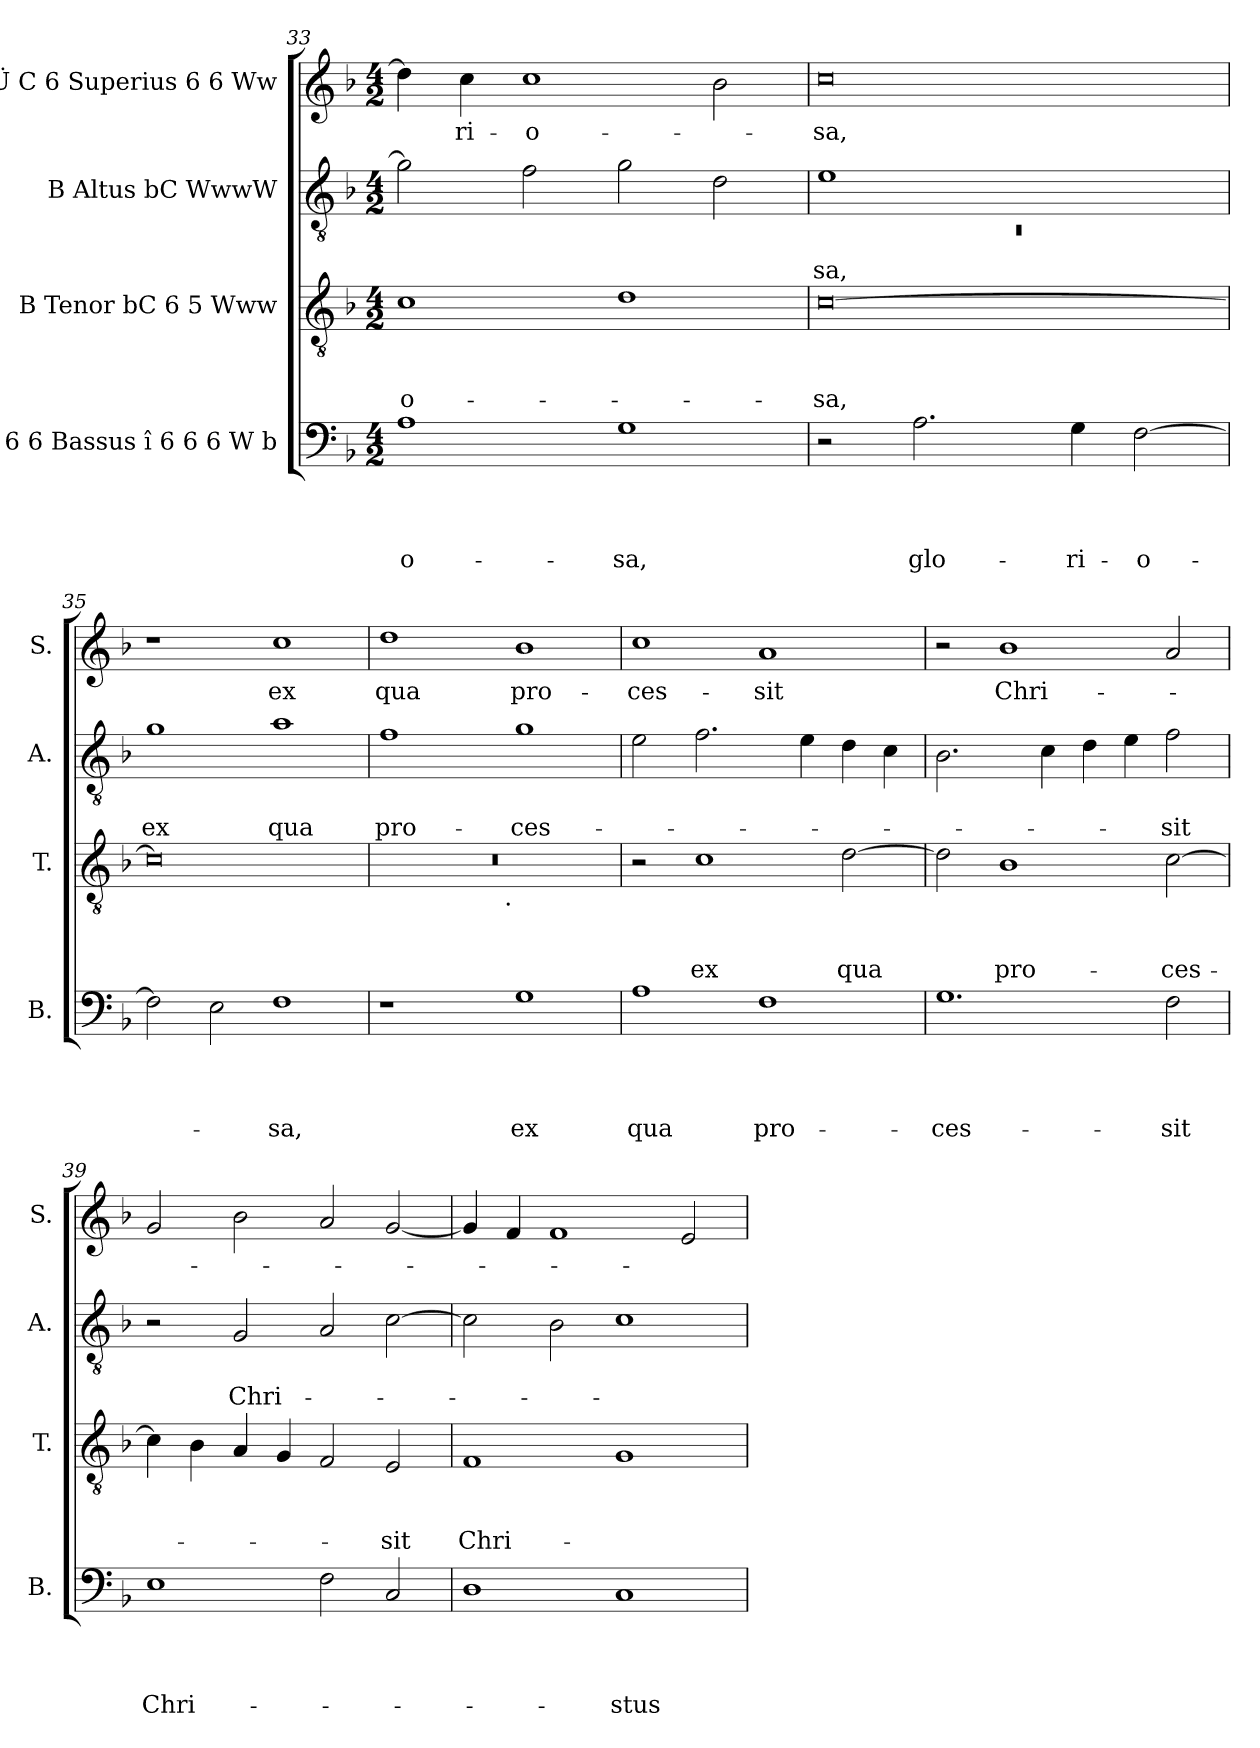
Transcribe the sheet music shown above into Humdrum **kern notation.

**kern	**text	**text	**text	**text	**kern	**text	**text	**text	**kern	**text	**text	**kern	**text
*part4	*part4	*part4	*part4	*part4	*part3	*part3	*part3	*part3	*part2	*part2	*part2	*part1	*part1
*staff4	*staff4	*staff4	*staff4	*staff4	*staff3	*staff3	*staff3	*staff3	*staff2	*staff2	*staff2	*staff1	*staff1
*I"C 6 6 Bassus î 6 6 6 W b	*	*	*	*	*I"B Tenor bC 6 5 Www	*	*	*	*I"B Altus bC WwwW	*	*	*I"b Ü C 6 Superius 6 6 Ww	*
*I'B.	*	*	*	*	*I'T.	*	*	*	*I'A.	*	*	*I'S.	*
*clefF4	*	*	*	*	*clefGv2	*	*	*	*clefGv2	*	*	*clefG2	*
*k[b-]	*	*	*	*	*k[b-]	*	*	*	*k[b-]	*	*	*k[b-]	*
*F:	*	*	*	*	*F:	*	*	*	*F:	*	*	*F:	*
*M4/2	*	*	*	*	*M4/2	*	*	*	*M4/2	*	*	*M4/2	*
=33	=33	=33	=33	=33	=33	=33	=33	=33	=33	=33	=33	=33	=33
!	!	!	!	!LO:LY:b:rj	!	!	!	!LO:LY:b:rj	!	!	!	!	!
1A	.	.	.	-o-	1c	.	.	-o-	2g\]	.	.	4dd\]	.
!	!	!	!	!	!	!	!	!	!	!	!	!	!LO:LY:b
.	.	.	.	.	.	.	.	.	.	.	.	4cc\	-ri-
!	!	!	!	!	!	!	!	!	!	!	!	!	!LO:LY:b:rj
.	.	.	.	.	.	.	.	.	2f\	.	.	1cc	-o-
!	!	!	!	!LO:LY:b	!	!	!	!	!	!	!	!	!
1G	.	.	.	-sa,	1d	.	.	.	2g\	.	.	.	.
.	.	.	.	.	.	.	.	.	2d\	.	.	2b-\	.
=34	=34	=34	=34	=34	=34	=34	=34	=34	=34	=34	=34	=34	=34
*	*	*	*	*	*	*	*	*	*^	*	*	*	*
!	!	!	!	!	!	!	!	!LO:LY:b	!	!LO:N:vis=1	!	!LO:LY:b	!	!LO:LY:b
2r	.	.	.	.	[<0c	.	.	-sa,	1e	0rC	.	-sa,	0cc	-sa,
!	!	!	!	!LO:LY:b	!	!	!	!	!	!	!	!	!	!
2.A\	.	.	.	glo-	.	.	.	.	.	.	.	.	.	.
.	.	.	.	.	.	.	.	.	1ryy	.	.	.	.	.
!	!	!	!	!LO:LY:b	!	!	!	!	!	!	!	!	!	!
4G\	.	.	.	-ri-	.	.	.	.	.	.	.	.	.	.
!	!	!	!	!LO:LY:b	!	!	!	!	!	!	!	!	!	!
[<2F\	.	.	.	-o-	.	.	.	.	.	.	.	.	.	.
*	*	*	*	*	*	*	*	*	*v	*v	*	*	*	*
!!LO:LB:g=z
=35	=35	=35	=35	=35	=35	=35	=35	=35	=35	=35	=35	=35	=35
!	!	!	!	!	!	!	!	!	!	!	!LO:LY:b	!	!
2F\]	.	.	.	.	0c]	.	.	.	1g	.	ex	1r	.
2E\	.	.	.	.	.	.	.	.	.	.	.	.	.
!	!	!	!	!LO:LY:b	!	!	!	!	!	!	!LO:LY:b	!	!LO:LY:b
1F	.	.	.	-sa,	.	.	.	.	1a	.	qua	1cc	ex
=36	=36	=36	=36	=36	=36	=36	=36	=36	=36	=36	=36	=36	=36
!	!	!	!	!	!	!	!	!	!	!	!LO:LY:b	!	!LO:LY:b
*	*	*	*	*	*^	*	*	*	*	*	*	*	*
1r	.	.	.	.	0r	2ryy	.	.	.	1f	.	pro-	1dd	qua
.	.	.	.	.	.	4...ryy	.	.	.	.	.	.	.	.
!	!	!	!	!	!	!LO:TX:b:t=.	!	!	!	!	!	!	!	!
.	.	.	.	.	.	1ryy	.	.	.	.	.	.	.	.
!	!	!	!	!LO:LY:b	!	!	!	!	!	!	!	!LO:LY:b	!	!LO:LY:b
1G	.	.	.	ex	.	.	.	.	.	1g	.	-ces-	1b-	pro-
.	.	.	.	.	.	32ryy	.	.	.	.	.	.	.	.
=37	=37	=37	=37	=37	=37	=37	=37	=37	=37	=37	=37	=37	=37	=37
!	!	!	!	!LO:LY:b	!	!	!	!	!	!	!	!	!	!LO:LY:b
*	*	*	*	*	*v	*v	*	*	*	*	*	*	*	*
1A	.	.	.	qua	2r	.	.	.	2e\	.	.	1cc	-ces-
!	!	!	!	!	!	!	!	!LO:LY:b	!	!	!	!	!
.	.	.	.	.	1c	.	.	ex	2.f\	.	.	.	.
!	!	!	!	!LO:LY:b	!	!	!	!	!	!	!	!	!LO:LY:b
1F	.	.	.	pro-	.	.	.	.	.	.	.	1a	-sit
.	.	.	.	.	.	.	.	.	4e\	.	.	.	.
!	!	!	!	!	!	!	!	!LO:LY:b	!	!	!	!	!
.	.	.	.	.	[>2d\	.	.	qua	4d\	.	.	.	.
.	.	.	.	.	.	.	.	.	4c\	.	.	.	.
=38	=38	=38	=38	=38	=38	=38	=38	=38	=38	=38	=38	=38	=38
!	!	!	!	!LO:LY:b	!	!	!	!	!	!	!	!	!
1.G	.	.	.	-ces-	2d\]	.	.	.	2.B-\	.	.	2r	.
!	!	!	!	!	!	!	!	!LO:LY:b	!	!	!	!	!LO:LY:b
.	.	.	.	.	1B-	.	.	pro-	.	.	.	1b-	Chri-
.	.	.	.	.	.	.	.	.	4c\	.	.	.	.
.	.	.	.	.	.	.	.	.	4d\	.	.	.	.
.	.	.	.	.	.	.	.	.	4e\	.	.	.	.
!	!	!	!	!LO:LY:b	!	!	!	!LO:LY:b	!	!	!LO:LY:b	!	!
2F\	.	.	.	-sit	[>2c\	.	.	-ces-	2f\	.	-sit	2a/	.
=39	=39	=39	=39	=39	=39	=39	=39	=39	=39	=39	=39	=39	=39
!	!	!	!	!LO:LY:b	!	!	!	!	!	!	!	!	!
1E	.	.	.	Chri-	4c\]	.	.	.	2r	.	.	2g/	.
.	.	.	.	.	4B-\	.	.	.	.	.	.	.	.
!	!	!	!	!	!	!	!	!	!	!	!LO:LY:b	!	!
.	.	.	.	.	4A/	.	.	.	2G/	.	Chri-	2b-\	.
.	.	.	.	.	4G/	.	.	.	.	.	.	.	.
2F\	.	.	.	.	2F/	.	.	.	2A/	.	.	2a/	.
!	!	!	!	!	!	!	!	!LO:LY:b	!	!	!	!	!
2C/	.	.	.	.	2E/	.	.	-sit	[>2c\	.	.	[<2g/	.
=40	=40	=40	=40	=40	=40	=40	=40	=40	=40	=40	=40	=40	=40
!	!	!	!	!	!	!	!	!LO:LY:b	!	!	!	!	!
1D	.	.	.	.	1F	.	.	Chri-	2c\]	.	.	4g/]	.
.	.	.	.	.	.	.	.	.	.	.	.	4f/	.
.	.	.	.	.	.	.	.	.	2B-\	.	.	1f	.
!	!	!	!	!LO:LY:b	!	!	!	!	!	!	!	!	!
1C	.	.	.	-stus	1G	.	.	.	1c	.	.	.	.
.	.	.	.	.	.	.	.	.	.	.	.	2e/	.
=	=	=	=	=	=	=	=	=	=	=	=	=	=
*-	*-	*-	*-	*-	*-	*-	*-	*-	*-	*-	*-	*-	*-
